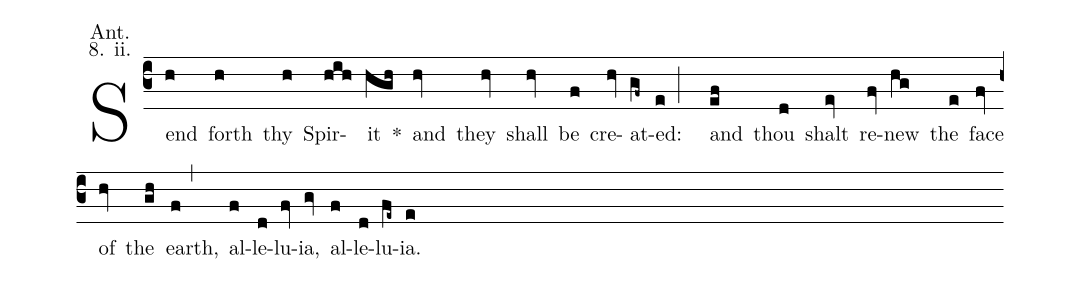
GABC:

annotation: Ant.;
annotation: 8. ii.;
%%
(c3) Send(h) forth(h) thy(h) Spir(hih)it(hgh) <sp>*</sp>() and(hv) they(hv) shall(hv) be(f) cre(hv)at(gf~)ed:(e;) and(ef) thou(d) shalt(ev) re(fv)new(hg) the(e) face(fv) of(hv) the(gh) earth,(f,) al(f)le(d)lu(fv)ia,(gv) al(f)le(d)lu(fe~)ia.(e)
